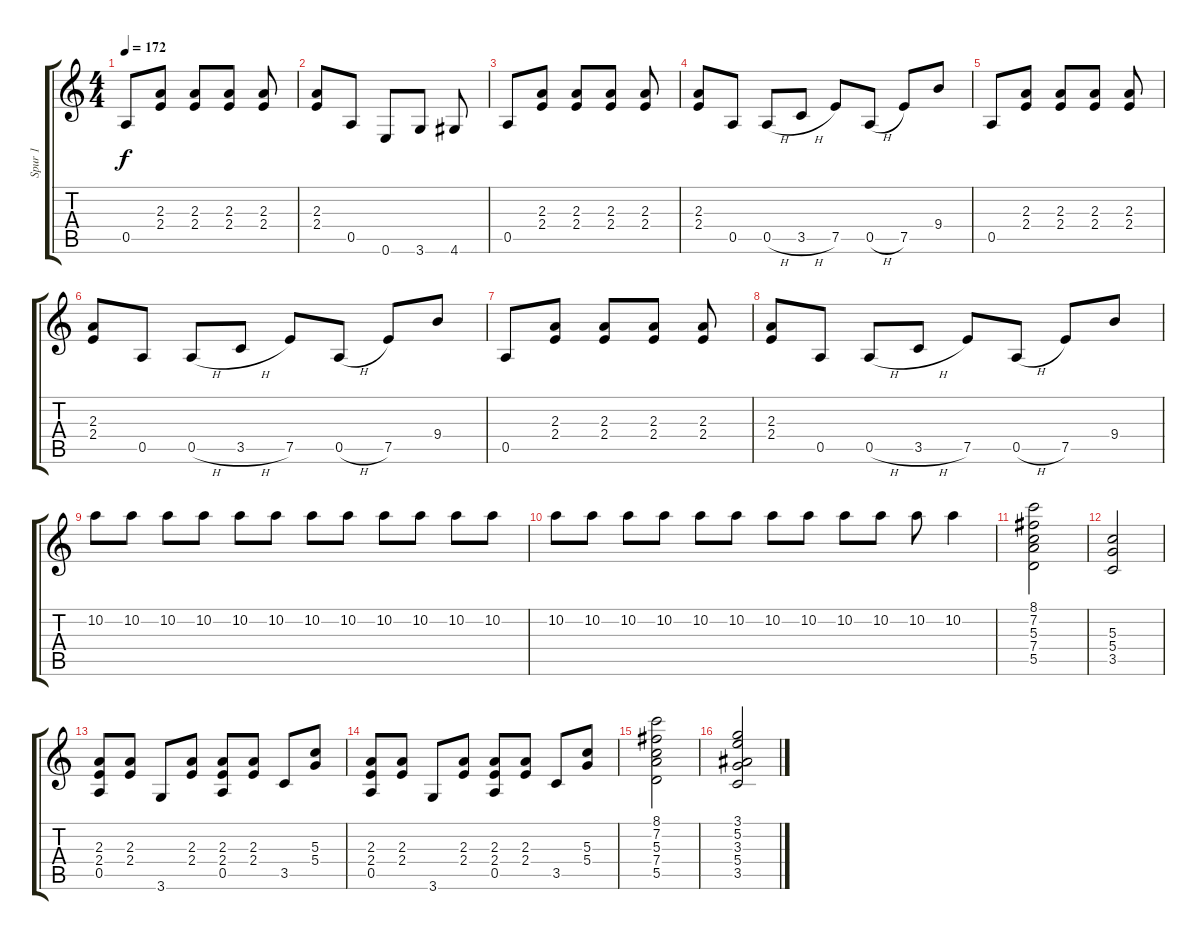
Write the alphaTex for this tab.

\track ("Spur 1" "Spur 1") {instrument distortionguitar}
\staff {score tabs}
\tuning (E4 B3 G3 D3 A2 E2) {hide}
\ts (4 4)
\tempo 172
\clef g2
\ks c
0.5.8{dy f} (2.3 2.4).8 (2.3 2.4).8 (2.3 2.4).8 (2.3 2.4).8 |
(2.3 2.4).8 0.5.8 0.6.8 3.6.8 4.6.8 |
0.5.8 (2.3 2.4).8 (2.3 2.4).8 (2.3 2.4).8 (2.3 2.4).8 |
(2.3 2.4).8 0.5.8 0.5{h}.8 3.5{h}.8 7.5.8 0.5{h}.8 7.5.8 9.4.8 |
0.5.8 (2.3 2.4).8 (2.3 2.4).8 (2.3 2.4).8 (2.3 2.4).8 |
(2.3 2.4).8 0.5.8 0.5{h}.8 3.5{h}.8 7.5.8 0.5{h}.8 7.5.8 9.4.8 |
0.5.8 (2.3 2.4).8 (2.3 2.4).8 (2.3 2.4).8 (2.3 2.4).8 |
(2.3 2.4).8 0.5.8 0.5{h}.8 3.5{h}.8 7.5.8 0.5{h}.8 7.5.8 9.4.8 |
10.2.8 10.2.8 10.2.8 10.2.8 10.2.8 10.2.8 10.2.8 10.2.8 10.2.8 10.2.8 10.2.8 10.2.8 |
10.2.8 10.2.8 10.2.8 10.2.8 10.2.8 10.2.8 10.2.8 10.2.8 10.2.8 10.2.8 10.2.8 10.2.4 |
(8.1 7.2 5.3 7.4 5.5).2 |
(5.3 5.4 3.5).2 |
(2.3 2.4 0.5).8 (2.3 2.4).8 3.6.8 (2.3 2.4).8 (2.3 2.4 0.5).8 (2.3 2.4).8 3.5.8 (5.3 5.4).8 |
(2.3 2.4 0.5).8 (2.3 2.4).8 3.6.8 (2.3 2.4).8 (2.3 2.4 0.5).8 (2.3 2.4).8 3.5.8 (5.3 5.4).8 |
(8.1 7.2 5.3 7.4 5.5).2 |
(3.1 5.2 3.3 5.4 3.5).2
